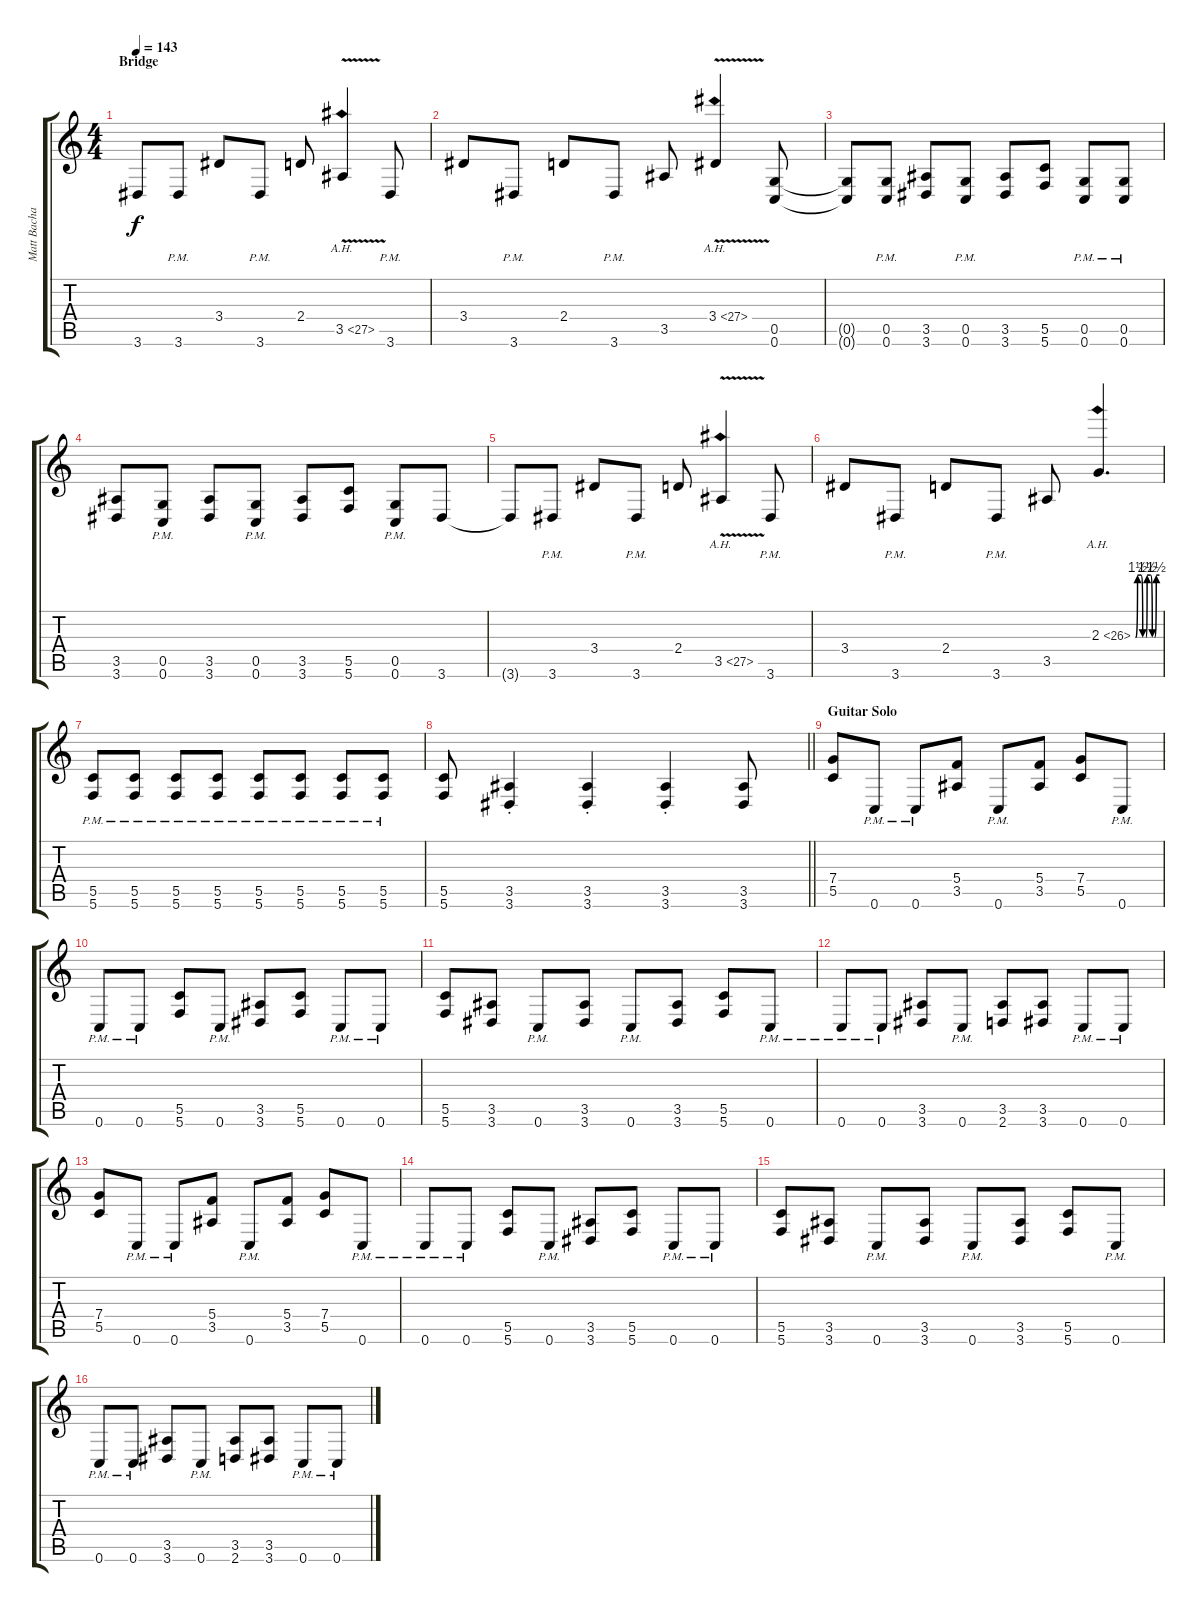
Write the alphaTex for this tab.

\track ("Matt Bachand" "Matt Bacha") {instrument distortionguitar}
\staff {score tabs}
\tuning (D4 A3 F3 C3 G2 C2) {hide}
\ts (4 4)
\section ("" "Bridge")
\tempo 143
\clef g2
\ks c
3.6{t}.8{dy f} 3.6{pm}.8 3.4.8 3.6{pm}.8 2.4.8 3.5{ah 24 v}.4 3.6{pm}.8 |
3.4.8 3.6{pm}.8 2.4.8 3.6{pm}.8 3.5.8 3.4{ah 24 v}.4 (0.5 0.6).8 |
(0.5{t} 0.6{t}).8 (0.5{pm} 0.6{pm}).8 (3.5 3.6).8 (0.5{pm} 0.6{pm}).8 (3.5 3.6).8 (5.5 5.6).8 (0.5{pm} 0.6{pm}).8 (0.5{pm} 0.6{pm}).8 |
(3.5 3.6).8 (0.5{pm} 0.6{pm}).8 (3.5 3.6).8 (0.5{pm} 0.6{pm}).8 (3.5 3.6).8 (5.5 5.6).8 (0.5{pm} 0.6{pm}).8 3.6.8 |
3.6{t}.8 3.6{pm}.8 3.4.8 3.6{pm}.8 2.4.8 3.5{ah 24 v}.4 3.6{pm}.8 |
3.4.8 3.6{pm}.8 2.4.8 3.6{pm}.8 3.5.8 2.3{be (custom 0 0 5 6 14 6 18 0 22 0 26 0 29 6 38 6 42 0 48 0 52 6 60 6) ah 24}.4{d} |
(5.5{pm} 5.6{pm}).8 (5.5{pm} 5.6{pm}).8 (5.5{pm} 5.6{pm}).8 (5.5{pm} 5.6{pm}).8 (5.5{pm} 5.6{pm}).8 (5.5{pm} 5.6{pm}).8 (5.5{pm} 5.6{pm}).8 (5.5{pm} 5.6{pm}).8 |
\barLineRight lightlight
(5.5 5.6).8 (3.5{st} 3.6{st}).4 (3.5{st} 3.6{st}).4 (3.5{st} 3.6{st}).4 (3.5 3.6).8 |
\section ("" "Guitar Solo")
(7.4 5.5).8 0.6{pm}.8 0.6{pm}.8 (5.4 3.5).8 0.6{pm}.8 (5.4 3.5).8 (7.4 5.5).8 0.6{pm}.8 |
0.6{pm}.8 0.6{pm}.8 (5.5 5.6).8 0.6{pm}.8 (3.5 3.6).8 (5.5 5.6).8 0.6{pm}.8 0.6{pm}.8 |
(5.5 5.6).8 (3.5 3.6).8 0.6{pm}.8 (3.5 3.6).8 0.6{pm}.8 (3.5 3.6).8 (5.5 5.6).8 0.6{pm}.8 |
0.6{pm}.8 0.6{pm}.8 (3.5 3.6).8 0.6{pm}.8 (3.5 2.6).8 (3.5 3.6).8 0.6{pm}.8 0.6{pm}.8 |
(7.4 5.5).8 0.6{pm}.8 0.6{pm}.8 (5.4 3.5).8 0.6{pm}.8 (5.4 3.5).8 (7.4 5.5).8 0.6{pm}.8 |
0.6{pm}.8 0.6{pm}.8 (5.5 5.6).8 0.6{pm}.8 (3.5 3.6).8 (5.5 5.6).8 0.6{pm}.8 0.6{pm}.8 |
(5.5 5.6).8 (3.5 3.6).8 0.6{pm}.8 (3.5 3.6).8 0.6{pm}.8 (3.5 3.6).8 (5.5 5.6).8 0.6{pm}.8 |
0.6{pm}.8 0.6{pm}.8 (3.5 3.6).8 0.6{pm}.8 (3.5 2.6).8 (3.5 3.6).8 0.6{pm}.8 0.6{pm}.8
